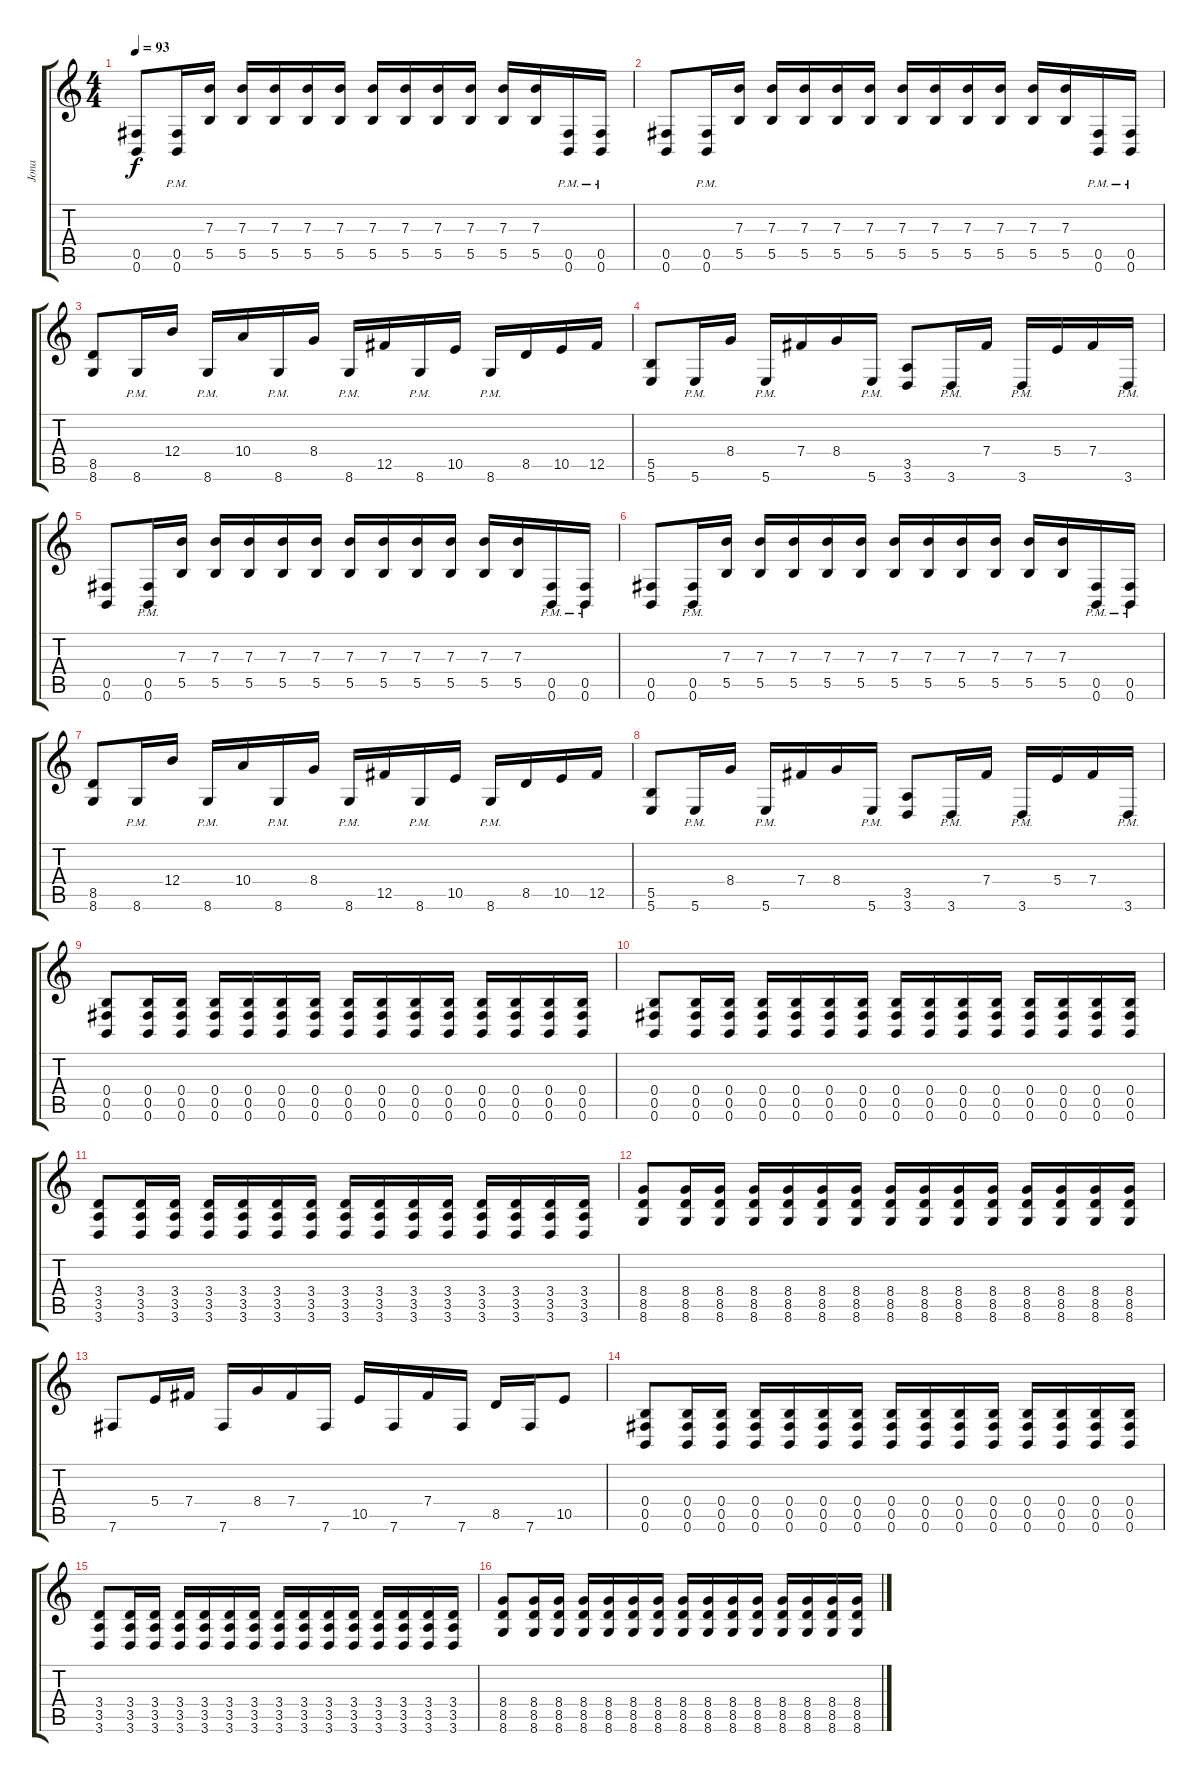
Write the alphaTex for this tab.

\track ("Jona" "Jona") {instrument distortionguitar}
\staff {score tabs}
\tuning (Db4 Ab3 E3 B2 Gb2 B1) {hide}
\ts (4 4)
\tempo 93
\clef g2
\ks c
(0.5 0.6).8{dy f} (0.5{pm} 0.6{pm}).16 (7.3 5.5).16 (7.3 5.5).16 (7.3 5.5).16 (7.3 5.5).16 (7.3 5.5).16 (7.3 5.5).16 (7.3 5.5).16 (7.3 5.5).16 (7.3 5.5).16 (7.3 5.5).16 (7.3 5.5).16 (0.5{pm} 0.6{pm}).16 (0.5{pm} 0.6{pm}).16 |
(0.5 0.6).8 (0.5{pm} 0.6{pm}).16 (7.3 5.5).16 (7.3 5.5).16 (7.3 5.5).16 (7.3 5.5).16 (7.3 5.5).16 (7.3 5.5).16 (7.3 5.5).16 (7.3 5.5).16 (7.3 5.5).16 (7.3 5.5).16 (7.3 5.5).16 (0.5{pm} 0.6{pm}).16 (0.5{pm} 0.6{pm}).16 |
(8.5 8.6).8 8.6{pm}.16 12.4.16 8.6{pm}.16 10.4.16 8.6{pm}.16 8.4.16 8.6{pm}.16 12.5.16 8.6{pm}.16 10.5.16 8.6{pm}.16 8.5.16 10.5.16 12.5.16 |
(5.5 5.6).8 5.6{pm}.16 8.4.16 5.6{pm}.16 7.4.16 8.4.16 5.6{pm}.16 (3.5 3.6).8 3.6{pm}.16 7.4.16 3.6{pm}.16 5.4.16 7.4.16 3.6{pm}.16 |
(0.5 0.6).8 (0.5{pm} 0.6{pm}).16 (7.3 5.5).16 (7.3 5.5).16 (7.3 5.5).16 (7.3 5.5).16 (7.3 5.5).16 (7.3 5.5).16 (7.3 5.5).16 (7.3 5.5).16 (7.3 5.5).16 (7.3 5.5).16 (7.3 5.5).16 (0.5{pm} 0.6{pm}).16 (0.5{pm} 0.6{pm}).16 |
(0.5 0.6).8 (0.5{pm} 0.6{pm}).16 (7.3 5.5).16 (7.3 5.5).16 (7.3 5.5).16 (7.3 5.5).16 (7.3 5.5).16 (7.3 5.5).16 (7.3 5.5).16 (7.3 5.5).16 (7.3 5.5).16 (7.3 5.5).16 (7.3 5.5).16 (0.5{pm} 0.6{pm}).16 (0.5{pm} 0.6{pm}).16 |
(8.5 8.6).8 8.6{pm}.16 12.4.16 8.6{pm}.16 10.4.16 8.6{pm}.16 8.4.16 8.6{pm}.16 12.5.16 8.6{pm}.16 10.5.16 8.6{pm}.16 8.5.16 10.5.16 12.5.16 |
(5.5 5.6).8 5.6{pm}.16 8.4.16 5.6{pm}.16 7.4.16 8.4.16 5.6{pm}.16 (3.5 3.6).8 3.6{pm}.16 7.4.16 3.6{pm}.16 5.4.16 7.4.16 3.6{pm}.16 |
(0.4 0.5 0.6).8 (0.4 0.5 0.6).16 (0.4 0.5 0.6).16 (0.4 0.5 0.6).16 (0.4 0.5 0.6).16 (0.4 0.5 0.6).16 (0.4 0.5 0.6).16 (0.4 0.5 0.6).16 (0.4 0.5 0.6).16 (0.4 0.5 0.6).16 (0.4 0.5 0.6).16 (0.4 0.5 0.6).16 (0.4 0.5 0.6).16 (0.4 0.5 0.6).16 (0.4 0.5 0.6).16 |
(0.4 0.5 0.6).8 (0.4 0.5 0.6).16 (0.4 0.5 0.6).16 (0.4 0.5 0.6).16 (0.4 0.5 0.6).16 (0.4 0.5 0.6).16 (0.4 0.5 0.6).16 (0.4 0.5 0.6).16 (0.4 0.5 0.6).16 (0.4 0.5 0.6).16 (0.4 0.5 0.6).16 (0.4 0.5 0.6).16 (0.4 0.5 0.6).16 (0.4 0.5 0.6).16 (0.4 0.5 0.6).16 |
(3.4 3.5 3.6).8 (3.4 3.5 3.6).16 (3.4 3.5 3.6).16 (3.4 3.5 3.6).16 (3.4 3.5 3.6).16 (3.4 3.5 3.6).16 (3.4 3.5 3.6).16 (3.4 3.5 3.6).16 (3.4 3.5 3.6).16 (3.4 3.5 3.6).16 (3.4 3.5 3.6).16 (3.4 3.5 3.6).16 (3.4 3.5 3.6).16 (3.4 3.5 3.6).16 (3.4 3.5 3.6).16 |
(8.4 8.5 8.6).8 (8.4 8.5 8.6).16 (8.4 8.5 8.6).16 (8.4 8.5 8.6).16 (8.4 8.5 8.6).16 (8.4 8.5 8.6).16 (8.4 8.5 8.6).16 (8.4 8.5 8.6).16 (8.4 8.5 8.6).16 (8.4 8.5 8.6).16 (8.4 8.5 8.6).16 (8.4 8.5 8.6).16 (8.4 8.5 8.6).16 (8.4 8.5 8.6).16 (8.4 8.5 8.6).16 |
7.6.8 5.4.16 7.4.16 7.6.16 8.4.16 7.4.16 7.6.16 10.5.16 7.6.16 7.4.16 7.6.16 8.5.16 7.6.16 10.5.8 |
(0.4 0.5 0.6).8 (0.4 0.5 0.6).16 (0.4 0.5 0.6).16 (0.4 0.5 0.6).16 (0.4 0.5 0.6).16 (0.4 0.5 0.6).16 (0.4 0.5 0.6).16 (0.4 0.5 0.6).16 (0.4 0.5 0.6).16 (0.4 0.5 0.6).16 (0.4 0.5 0.6).16 (0.4 0.5 0.6).16 (0.4 0.5 0.6).16 (0.4 0.5 0.6).16 (0.4 0.5 0.6).16 |
(3.4 3.5 3.6).8 (3.4 3.5 3.6).16 (3.4 3.5 3.6).16 (3.4 3.5 3.6).16 (3.4 3.5 3.6).16 (3.4 3.5 3.6).16 (3.4 3.5 3.6).16 (3.4 3.5 3.6).16 (3.4 3.5 3.6).16 (3.4 3.5 3.6).16 (3.4 3.5 3.6).16 (3.4 3.5 3.6).16 (3.4 3.5 3.6).16 (3.4 3.5 3.6).16 (3.4 3.5 3.6).16 |
(8.4 8.5 8.6).8 (8.4 8.5 8.6).16 (8.4 8.5 8.6).16 (8.4 8.5 8.6).16 (8.4 8.5 8.6).16 (8.4 8.5 8.6).16 (8.4 8.5 8.6).16 (8.4 8.5 8.6).16 (8.4 8.5 8.6).16 (8.4 8.5 8.6).16 (8.4 8.5 8.6).16 (8.4 8.5 8.6).16 (8.4 8.5 8.6).16 (8.4 8.5 8.6).16 (8.4 8.5 8.6).16
